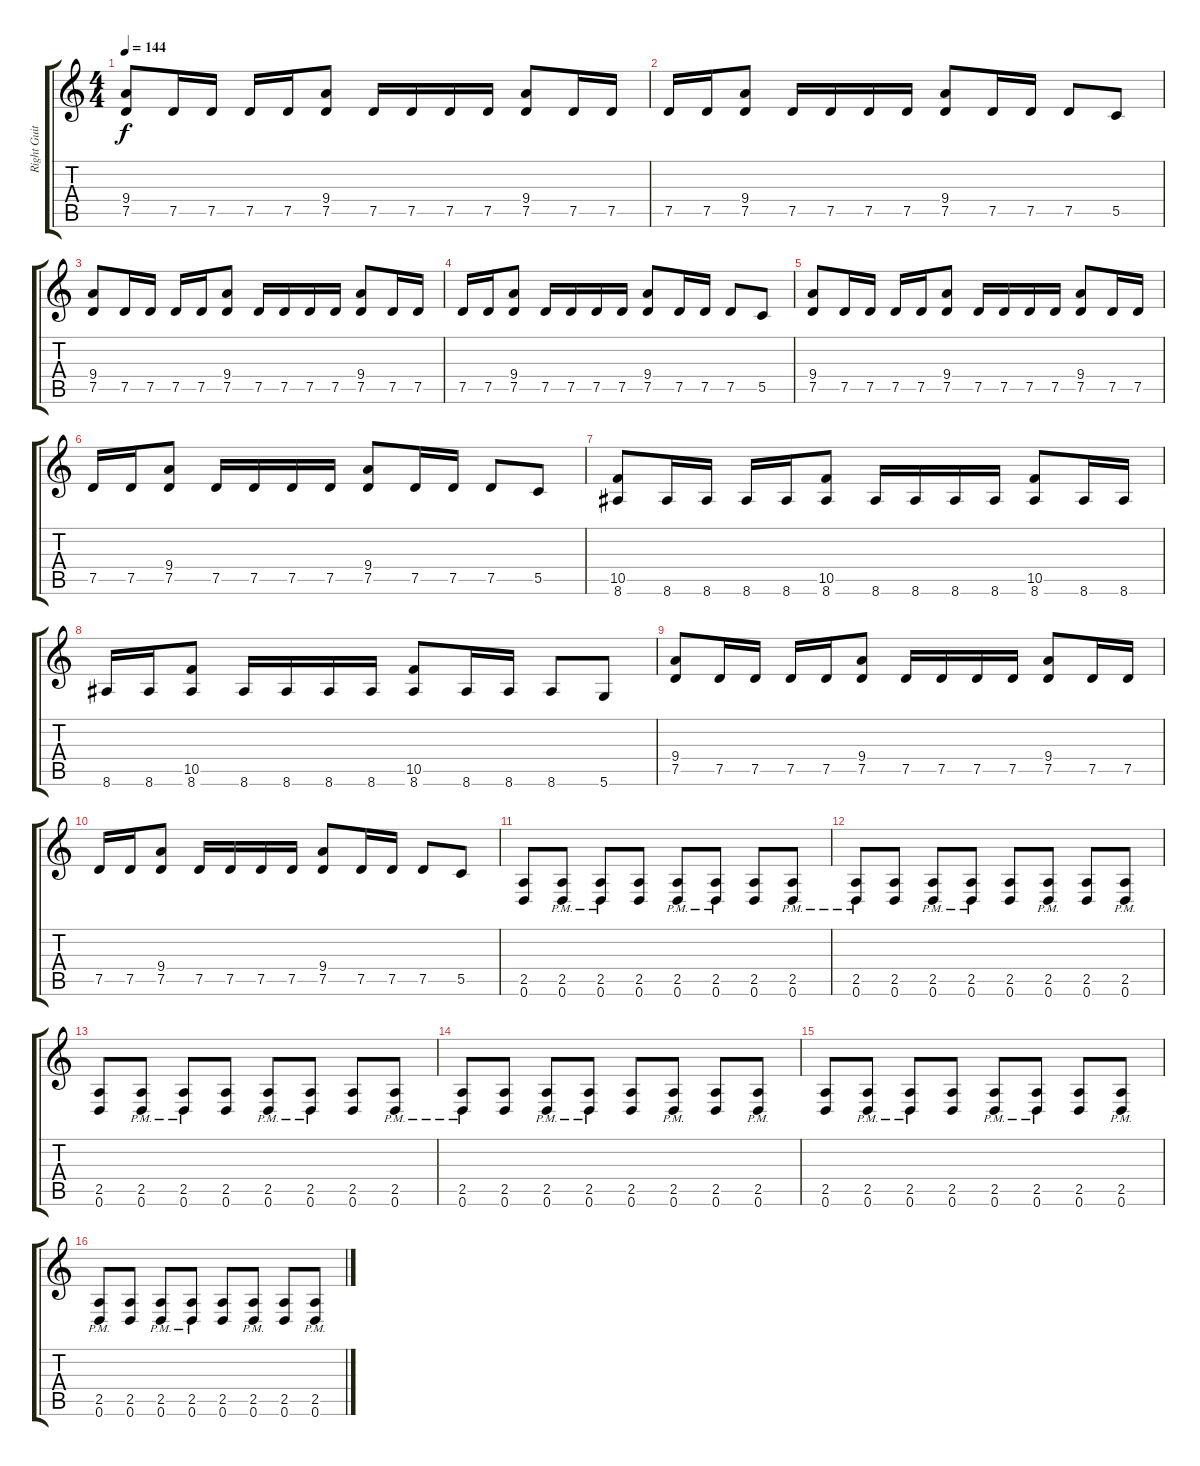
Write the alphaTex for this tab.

\track ("Right Guitar" "Right Guit") {instrument distortionguitar}
\staff {score tabs}
\tuning (D4 A3 F3 C3 G2 D2) {hide}
\ts (4 4)
\tempo 144
\clef g2
\ks c
(9.4 7.5).8{dy f} 7.5.16 7.5.16 7.5.16 7.5.16 (9.4 7.5).8 7.5.16 7.5.16 7.5.16 7.5.16 (9.4 7.5).8 7.5.16 7.5.16 |
7.5.16 7.5.16 (9.4 7.5).8 7.5.16 7.5.16 7.5.16 7.5.16 (9.4 7.5).8 7.5.16 7.5.16 7.5.8 5.5.8 |
(9.4 7.5).8 7.5.16 7.5.16 7.5.16 7.5.16 (9.4 7.5).8 7.5.16 7.5.16 7.5.16 7.5.16 (9.4 7.5).8 7.5.16 7.5.16 |
7.5.16 7.5.16 (9.4 7.5).8 7.5.16 7.5.16 7.5.16 7.5.16 (9.4 7.5).8 7.5.16 7.5.16 7.5.8 5.5.8 |
(9.4 7.5).8 7.5.16 7.5.16 7.5.16 7.5.16 (9.4 7.5).8 7.5.16 7.5.16 7.5.16 7.5.16 (9.4 7.5).8 7.5.16 7.5.16 |
7.5.16 7.5.16 (9.4 7.5).8 7.5.16 7.5.16 7.5.16 7.5.16 (9.4 7.5).8 7.5.16 7.5.16 7.5.8 5.5.8 |
(10.5 8.6).8 8.6.16 8.6.16 8.6.16 8.6.16 (10.5 8.6).8 8.6.16 8.6.16 8.6.16 8.6.16 (10.5 8.6).8 8.6.16 8.6.16 |
8.6.16 8.6.16 (10.5 8.6).8 8.6.16 8.6.16 8.6.16 8.6.16 (10.5 8.6).8 8.6.16 8.6.16 8.6.8 5.6.8 |
(9.4 7.5).8 7.5.16 7.5.16 7.5.16 7.5.16 (9.4 7.5).8 7.5.16 7.5.16 7.5.16 7.5.16 (9.4 7.5).8 7.5.16 7.5.16 |
7.5.16 7.5.16 (9.4 7.5).8 7.5.16 7.5.16 7.5.16 7.5.16 (9.4 7.5).8 7.5.16 7.5.16 7.5.8 5.5.8 |
(2.5 0.6).8 (2.5{pm} 0.6{pm}).8 (2.5{pm} 0.6{pm}).8 (2.5 0.6).8 (2.5{pm} 0.6{pm}).8 (2.5{pm} 0.6{pm}).8 (2.5 0.6).8 (2.5{pm} 0.6{pm}).8 |
(2.5{pm} 0.6{pm}).8 (2.5 0.6).8 (2.5{pm} 0.6{pm}).8 (2.5{pm} 0.6{pm}).8 (2.5 0.6).8 (2.5{pm} 0.6{pm}).8 (2.5 0.6).8 (2.5{pm} 0.6{pm}).8 |
(2.5 0.6).8 (2.5{pm} 0.6{pm}).8 (2.5{pm} 0.6{pm}).8 (2.5 0.6).8 (2.5{pm} 0.6{pm}).8 (2.5{pm} 0.6{pm}).8 (2.5 0.6).8 (2.5{pm} 0.6{pm}).8 |
(2.5{pm} 0.6{pm}).8 (2.5 0.6).8 (2.5{pm} 0.6{pm}).8 (2.5{pm} 0.6{pm}).8 (2.5 0.6).8 (2.5{pm} 0.6{pm}).8 (2.5 0.6).8 (2.5{pm} 0.6{pm}).8 |
(2.5 0.6).8 (2.5{pm} 0.6{pm}).8 (2.5{pm} 0.6{pm}).8 (2.5 0.6).8 (2.5{pm} 0.6{pm}).8 (2.5{pm} 0.6{pm}).8 (2.5 0.6).8 (2.5{pm} 0.6{pm}).8 |
(2.5{pm} 0.6{pm}).8 (2.5 0.6).8 (2.5{pm} 0.6{pm}).8 (2.5{pm} 0.6{pm}).8 (2.5 0.6).8 (2.5{pm} 0.6{pm}).8 (2.5 0.6).8 (2.5{pm} 0.6{pm}).8
